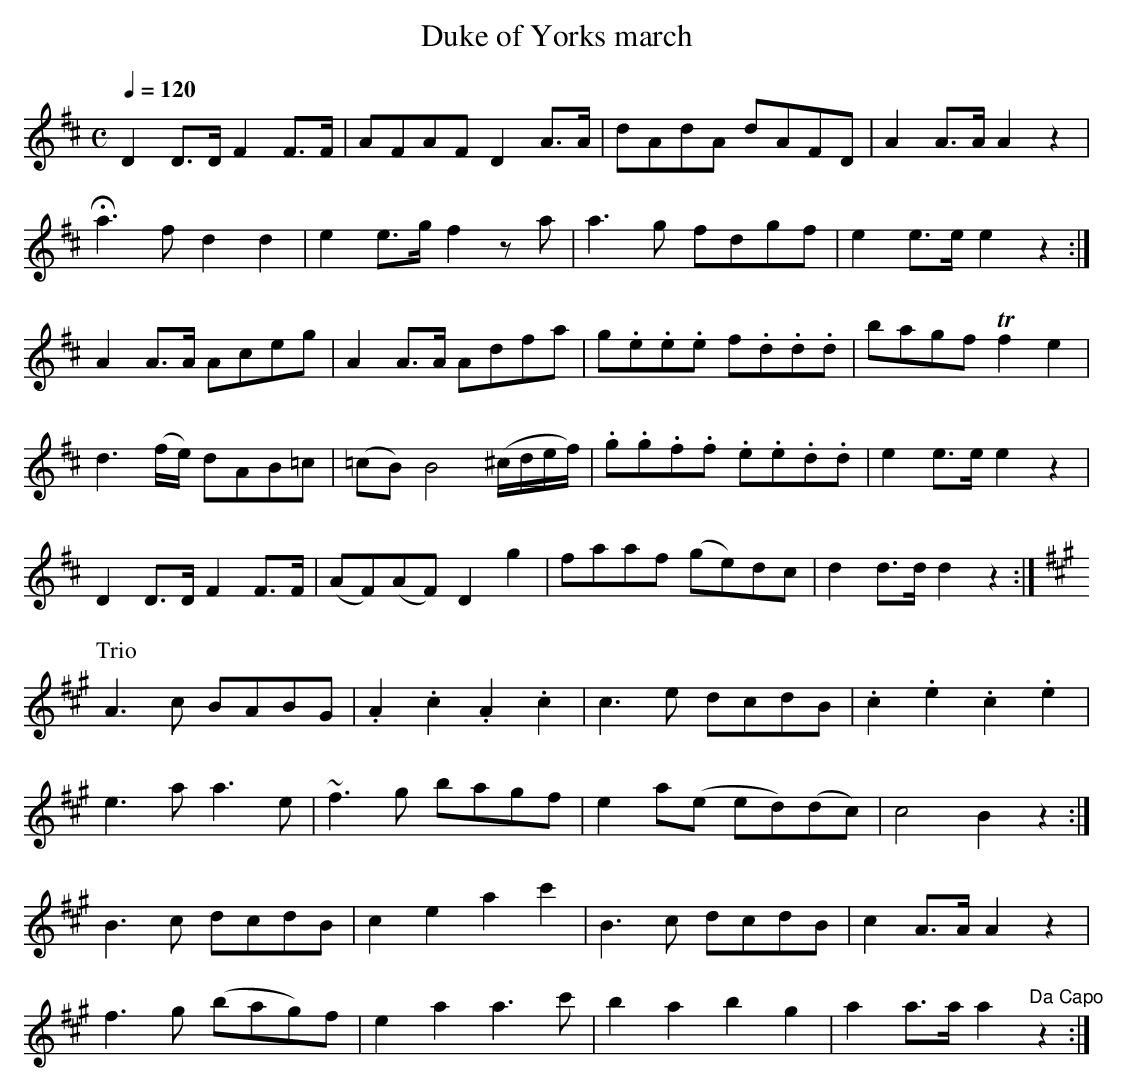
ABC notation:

X:1
T:Duke of Yorks march
M:C
L:1/8
Q:1/4=120
K:D
 D2D>D     F2F>F|  AFAF     D2A>A    | dAdA    dAFD     |A2A>A A2z2 |
Ha3f       d2d2 |  e2e>g    f2za     | a3g     fdgf     |e2e>e e2z2:|
 A2A>A     Aceg |  A2A>A    Adfa     | g.e.e.e f.d.d.d  |bagf Tf2e2 |
 d3 (f/e/) dAB=c|(=cB) B4 (^c/d/e/f/)|.g.g.f.f  .e.e.d.d|e2e>e e2z2 |
 D2D>D     F2F>F| (AF)(AF)  D2g2     | faaf     (ge)dc  |d2d>d d2z2:|
P:Trio
K:A
A3c  BABG |.A2 .c2 .A2.c2 |c3   e dcdB   |.c2 .e2 .c2         .e2 |
e3a  a3 e |~f3   g  bagf  |e2 a(e ed)(dc)| c4      B2          z2:|
B3c  dcdB | c2  e2  a2 c'2|B3   c dcdB   | c2  A>A A2          z2 |
f3g (bag)f| e2  a2  a3c'  |b2 a2  b2  g2 | a2  a>a a2 "Da Capo"z2:|
